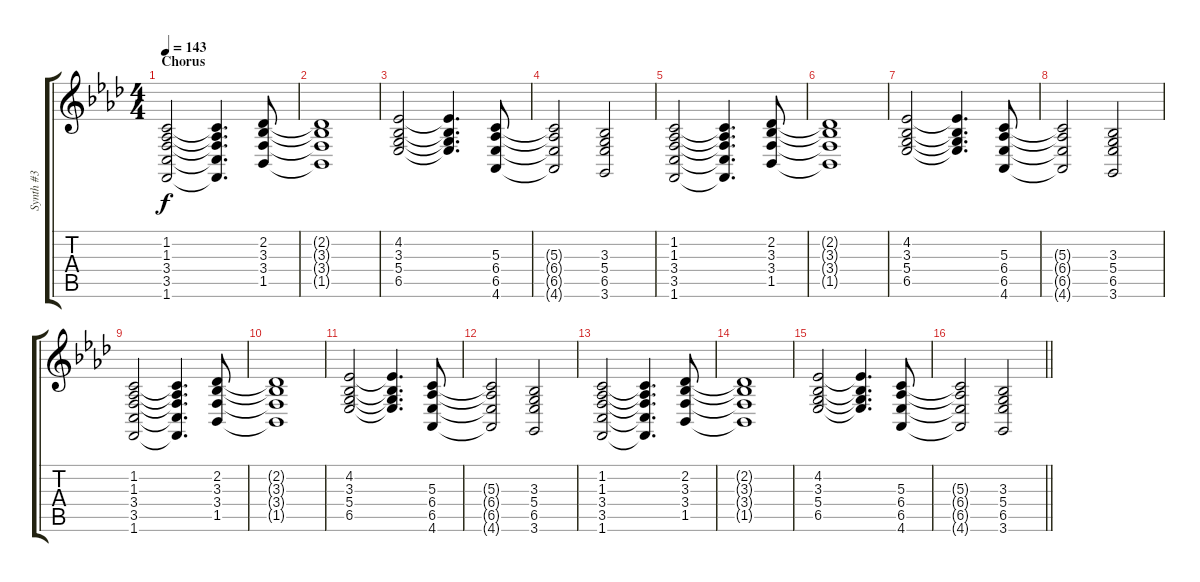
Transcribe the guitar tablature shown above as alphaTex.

\track ("Synth #3" "Synth #3") {instrument lead2sawtooth}
\staff {score tabs}
\tuning (E4 B3 G3 D3 A2 E2) {hide}
\ts (4 4)
\section ("" "Chorus")
\tempo 143
\clef g2
\ks ab
(1.2 1.3 3.4 3.5 1.6).2{dy f} (1.2{t} 1.3{t} 3.4{t} 3.5{t} 1.6{t}).4{d} (2.2 3.3 3.4 1.5).8 |
(2.2{t} 3.3{t} 3.4{t} 1.5{t}).1 |
(4.2 3.3 5.4 6.5).2 (4.2{t} 3.3{t} 5.4{t} 6.5{t}).4{d} (5.3 6.4 6.5 4.6).8 |
(5.3{t} 6.4{t} 6.5{t} 4.6{t}).2 (3.3 5.4 6.5 3.6).2 |
(1.2 1.3 3.4 3.5 1.6).2 (1.2{t} 1.3{t} 3.4{t} 3.5{t} 1.6{t}).4{d} (2.2 3.3 3.4 1.5).8 |
(2.2{t} 3.3{t} 3.4{t} 1.5{t}).1 |
(4.2 3.3 5.4 6.5).2 (4.2{t} 3.3{t} 5.4{t} 6.5{t}).4{d} (5.3 6.4 6.5 4.6).8 |
(5.3{t} 6.4{t} 6.5{t} 4.6{t}).2 (3.3 5.4 6.5 3.6).2 |
(1.2 1.3 3.4 3.5 1.6).2 (1.2{t} 1.3{t} 3.4{t} 3.5{t} 1.6{t}).4{d} (2.2 3.3 3.4 1.5).8 |
(2.2{t} 3.3{t} 3.4{t} 1.5{t}).1 |
(4.2 3.3 5.4 6.5).2 (4.2{t} 3.3{t} 5.4{t} 6.5{t}).4{d} (5.3 6.4 6.5 4.6).8 |
(5.3{t} 6.4{t} 6.5{t} 4.6{t}).2 (3.3 5.4 6.5 3.6).2 |
(1.2 1.3 3.4 3.5 1.6).2 (1.2{t} 1.3{t} 3.4{t} 3.5{t} 1.6{t}).4{d} (2.2 3.3 3.4 1.5).8 |
(2.2{t} 3.3{t} 3.4{t} 1.5{t}).1 |
(4.2 3.3 5.4 6.5).2 (4.2{t} 3.3{t} 5.4{t} 6.5{t}).4{d} (5.3 6.4 6.5 4.6).8 |
\barLineRight lightlight
(5.3{t} 6.4{t} 6.5{t} 4.6{t}).2 (3.3 5.4 6.5 3.6).2
